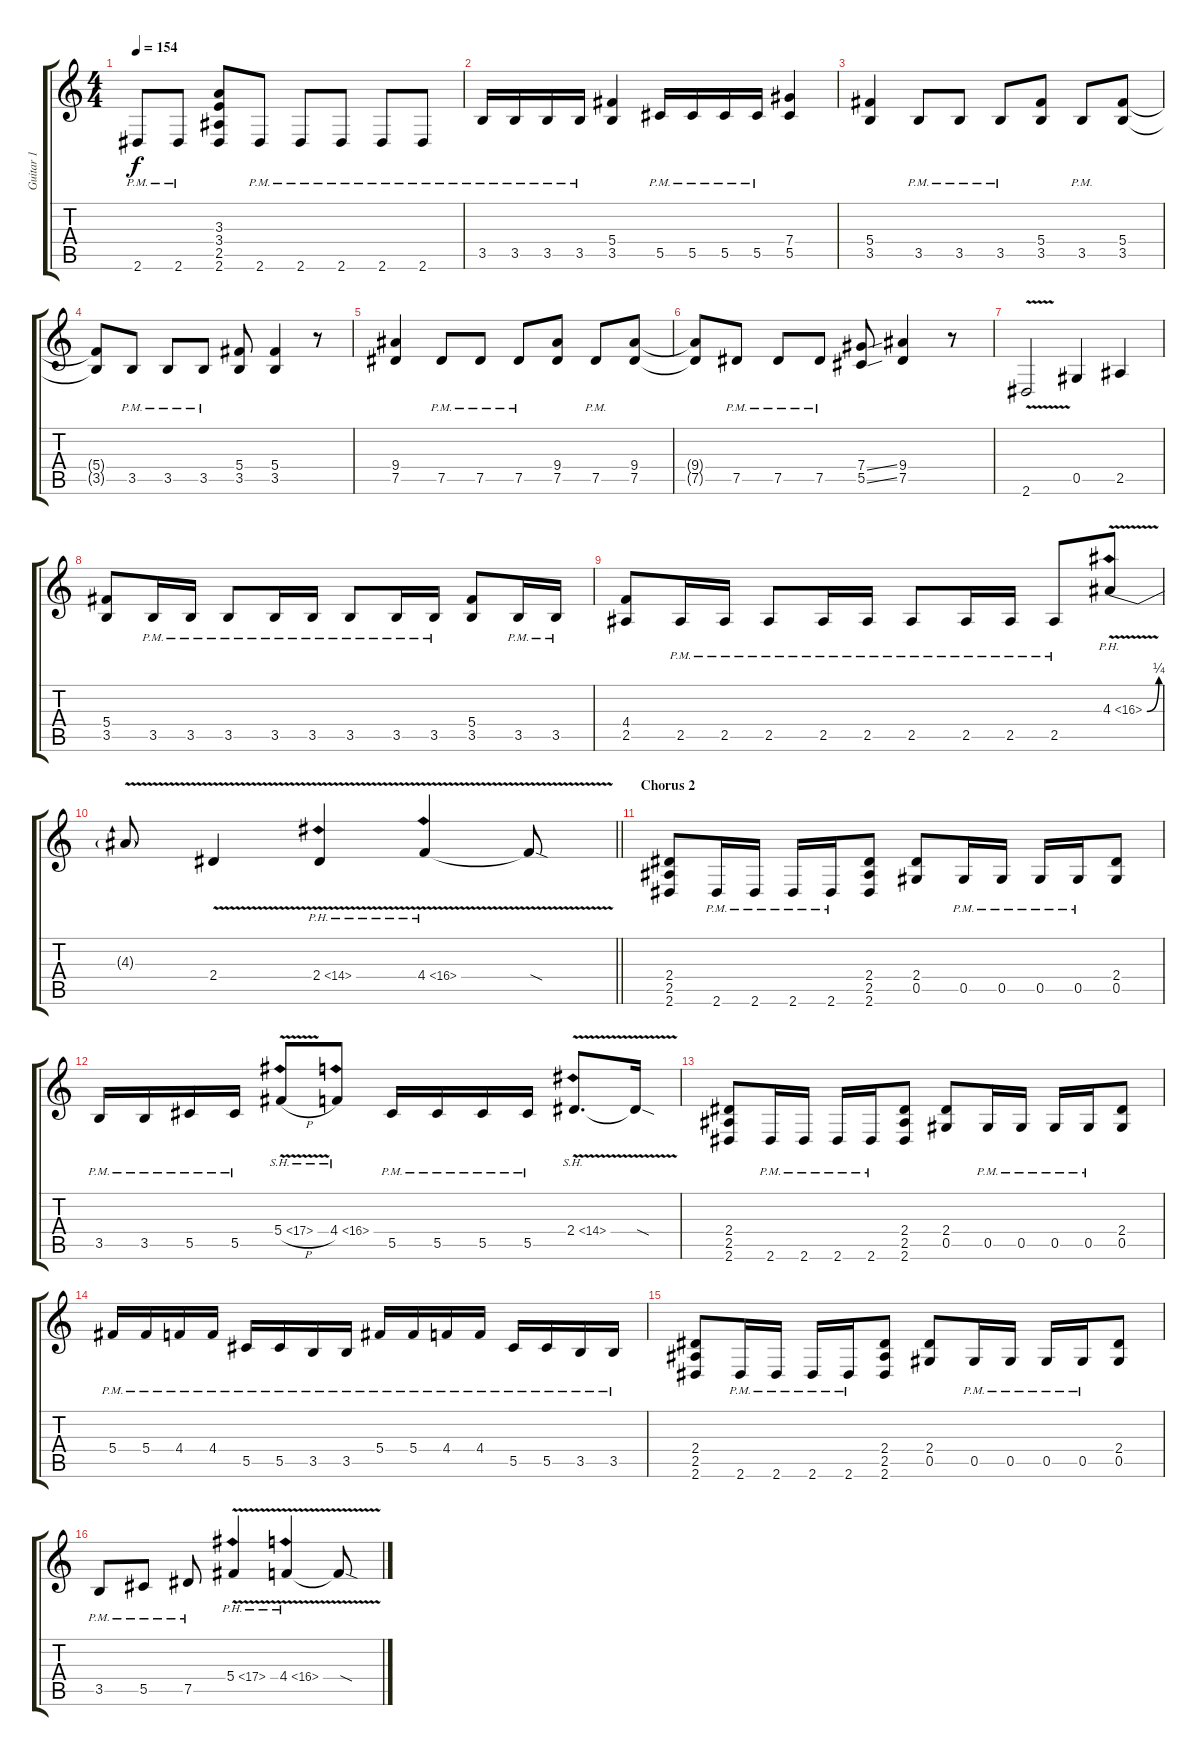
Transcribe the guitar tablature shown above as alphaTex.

\track ("Guitar 1" "Guitar 1") {instrument distortionguitar}
\staff {score tabs}
\tuning (Eb4 Bb3 Gb3 Db3 Ab2 Db2) {hide}
\ts (4 4)
\tempo 154
\clef g2
\ks c
2.6{pm}.8{dy f instrument distortionguitar} 2.6{pm}.8 (3.3 3.4 2.5 2.6).8 2.6{pm}.8 2.6{pm}.8 2.6{pm}.8 2.6{pm}.8 2.6{pm}.8 |
3.5{pm}.16 3.5{pm}.16 3.5{pm}.16 3.5{pm}.16 (5.4 3.5).4 5.5{pm}.16 5.5{pm}.16 5.5{pm}.16 5.5{pm}.16 (7.4 5.5).4 |
(5.4 3.5).4 3.5{pm}.8 3.5{pm}.8 3.5{pm}.8 (5.4 3.5).8 3.5{pm}.8 (5.4 3.5).8 |
(5.4{t} 3.5{t}).8 3.5{pm}.8 3.5{pm}.8 3.5{pm}.8 (5.4 3.5).8 (5.4 3.5).4 r.8 |
(9.4 7.5).4 7.5{pm}.8 7.5{pm}.8 7.5{pm}.8 (9.4 7.5).8 7.5{pm}.8 (9.4 7.5).8 |
(9.4{t} 7.5{t}).8 7.5{pm}.8 7.5{pm}.8 7.5{pm}.8 (7.4{ss} 5.5{ss}).8 (9.4 7.5).4 r.8 |
2.6{v}.2 0.5.4 2.5.4 |
(5.4 3.5).8 3.5{pm}.16 3.5{pm}.16 3.5{pm}.8 3.5{pm}.16 3.5{pm}.16 3.5{pm}.8 3.5{pm}.16 3.5{pm}.16 (5.4 3.5).8 3.5{pm}.16 3.5{pm}.16 |
(4.4 2.5).8 2.5{pm}.16 2.5{pm}.16 2.5{pm}.8 2.5{pm}.16 2.5{pm}.16 2.5{pm}.8 2.5{pm}.16 2.5{pm}.16 2.5{pm}.8 4.3{be (bend 0 0 60 1) ph 12 v}.8{instrument guitarharmonics} |
\barLineRight lightlight
4.3{t}.8 2.4{v}.4 2.4{ph 12 v}.4 4.4{ph 12 v}.4 4.4{sod t}.8 |
\section ("" "Chorus 2")
(2.4 2.5 2.6).8{volume 13 instrument distortionguitar} 2.6{pm}.16 2.6{pm}.16 2.6{pm}.16 2.6{pm}.16 (2.4 2.5 2.6).8 (2.4 0.5).8 0.5{pm}.16 0.5{pm}.16 0.5{pm}.16 0.5{pm}.16 (2.4 0.5).8 |
3.5{pm}.16 3.5{pm}.16 5.5{pm}.16 5.5{pm}.16 5.4{sh 12 v h}.8 4.4{sh 12}.8 5.5{pm}.16 5.5{pm}.16 5.5{pm}.16 5.5{pm}.16 2.4{sh 12 v}.8{d} 2.4{sod t}.16 |
(2.4 2.5 2.6).8 2.6{pm}.16 2.6{pm}.16 2.6{pm}.16 2.6{pm}.16 (2.4 2.5 2.6).8 (2.4 0.5).8 0.5{pm}.16 0.5{pm}.16 0.5{pm}.16 0.5{pm}.16 (2.4 0.5).8 |
5.4{pm}.16 5.4{pm}.16 4.4{pm}.16 4.4{pm}.16 5.5{pm}.16 5.5{pm}.16 3.5{pm}.16 3.5{pm}.16 5.4{pm}.16 5.4{pm}.16 4.4{pm}.16 4.4{pm}.16 5.5{pm}.16 5.5{pm}.16 3.5{pm}.16 3.5{pm}.16 |
(2.4 2.5 2.6).8 2.6{pm}.16 2.6{pm}.16 2.6{pm}.16 2.6{pm}.16 (2.4 2.5 2.6).8 (2.4 0.5).8 0.5{pm}.16 0.5{pm}.16 0.5{pm}.16 0.5{pm}.16 (2.4 0.5).8 |
3.5{pm}.8 5.5{pm}.8 7.5{pm}.8 5.4{ph 12 v}.4{instrument guitarharmonics} 4.4{ph 12 v}.4 4.4{sod t}.8{volume 13 instrument distortionguitar}
